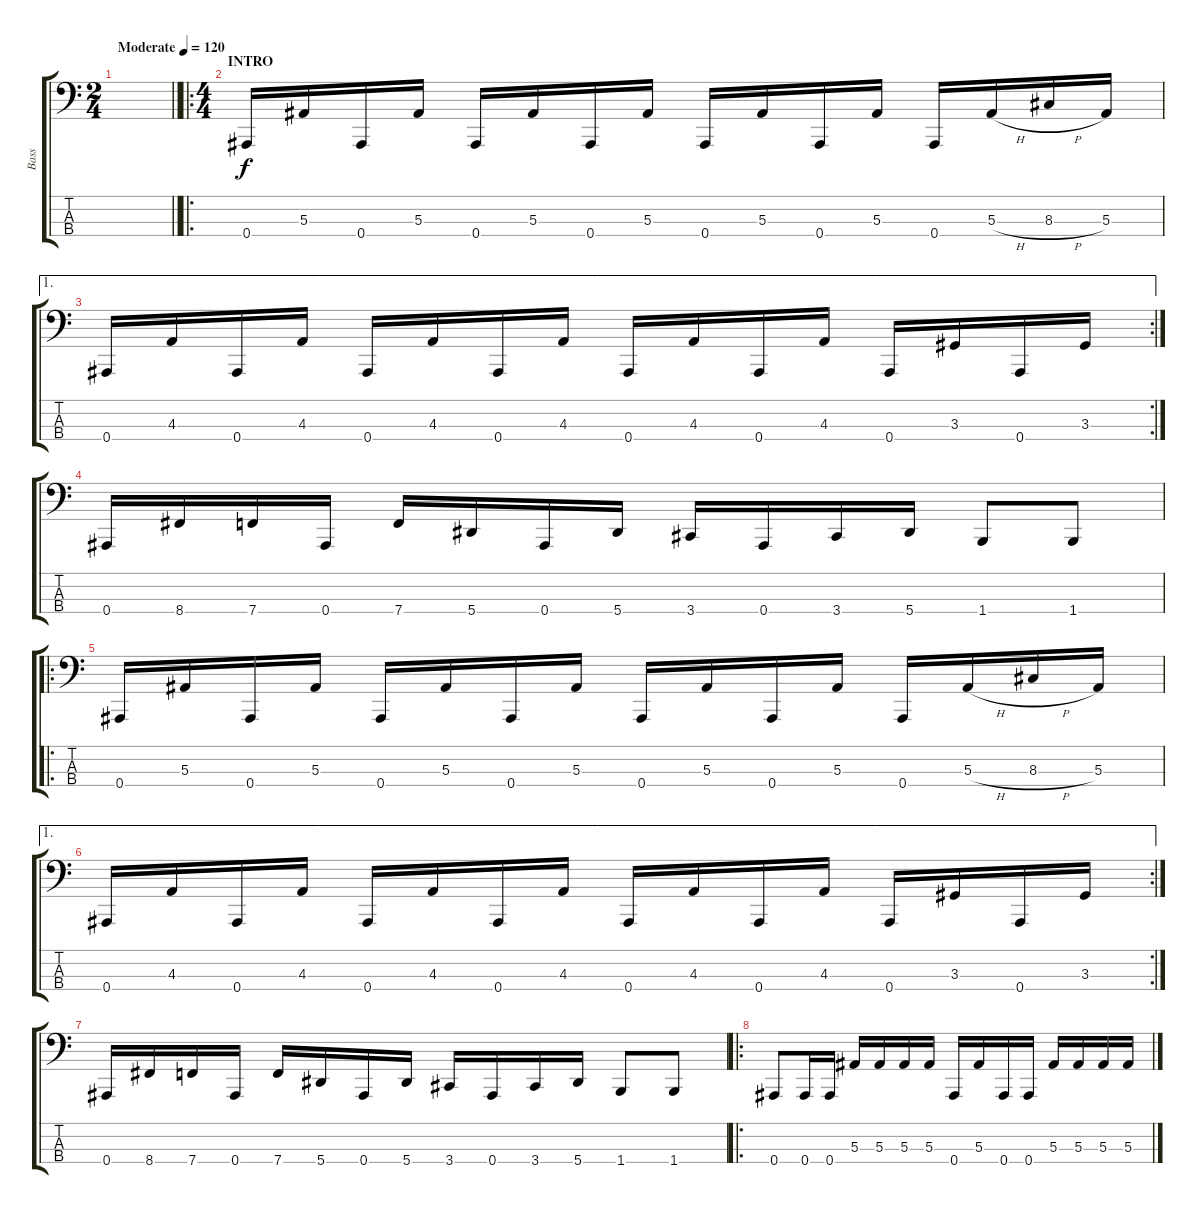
\track ("Bass" "Bass") {instrument electricbasspick}
\staff {score tabs}
\tuning (Eb2 Bb1 F1 Bb0) {hide}
\ts (2 4)
\tempo (120 "Moderate")
\clef f4
\barLineRight lightlight
\ks c
|
\ro
\ts (4 4)
\section ("" "INTRO")
0.4.16 5.3.16 0.4.16 5.3.16 0.4.16 5.3.16 0.4.16 5.3.16 0.4.16 5.3.16 0.4.16 5.3.16 0.4.16 5.3{h}.16 8.3{h}.16 5.3.16 |
\ae 1
\rc 2
0.4.16 4.3.16 0.4.16 4.3.16 0.4.16 4.3.16 0.4.16 4.3.16 0.4.16 4.3.16 0.4.16 4.3.16 0.4.16 3.3.16 0.4.16 3.3.16 |
0.4.16 8.4.16 7.4.16 0.4.16 7.4.16 5.4.16 0.4.16 5.4.16 3.4.16 0.4.16 3.4.16 5.4.16 1.4.8 1.4.8 |
\ro
0.4.16 5.3.16 0.4.16 5.3.16 0.4.16 5.3.16 0.4.16 5.3.16 0.4.16 5.3.16 0.4.16 5.3.16 0.4.16 5.3{h}.16 8.3{h}.16 5.3.16 |
\ae 1
\rc 2
0.4.16 4.3.16 0.4.16 4.3.16 0.4.16 4.3.16 0.4.16 4.3.16 0.4.16 4.3.16 0.4.16 4.3.16 0.4.16 3.3.16 0.4.16 3.3.16 |
0.4.16 8.4.16 7.4.16 0.4.16 7.4.16 5.4.16 0.4.16 5.4.16 3.4.16 0.4.16 3.4.16 5.4.16 1.4.8 1.4.8 |
\ro
0.4.8 0.4.16 0.4.16 5.3.16 5.3.16 5.3.16 5.3.16 0.4.16 5.3.16 0.4.16 0.4.16 5.3.16 5.3.16 5.3.16 5.3.16
